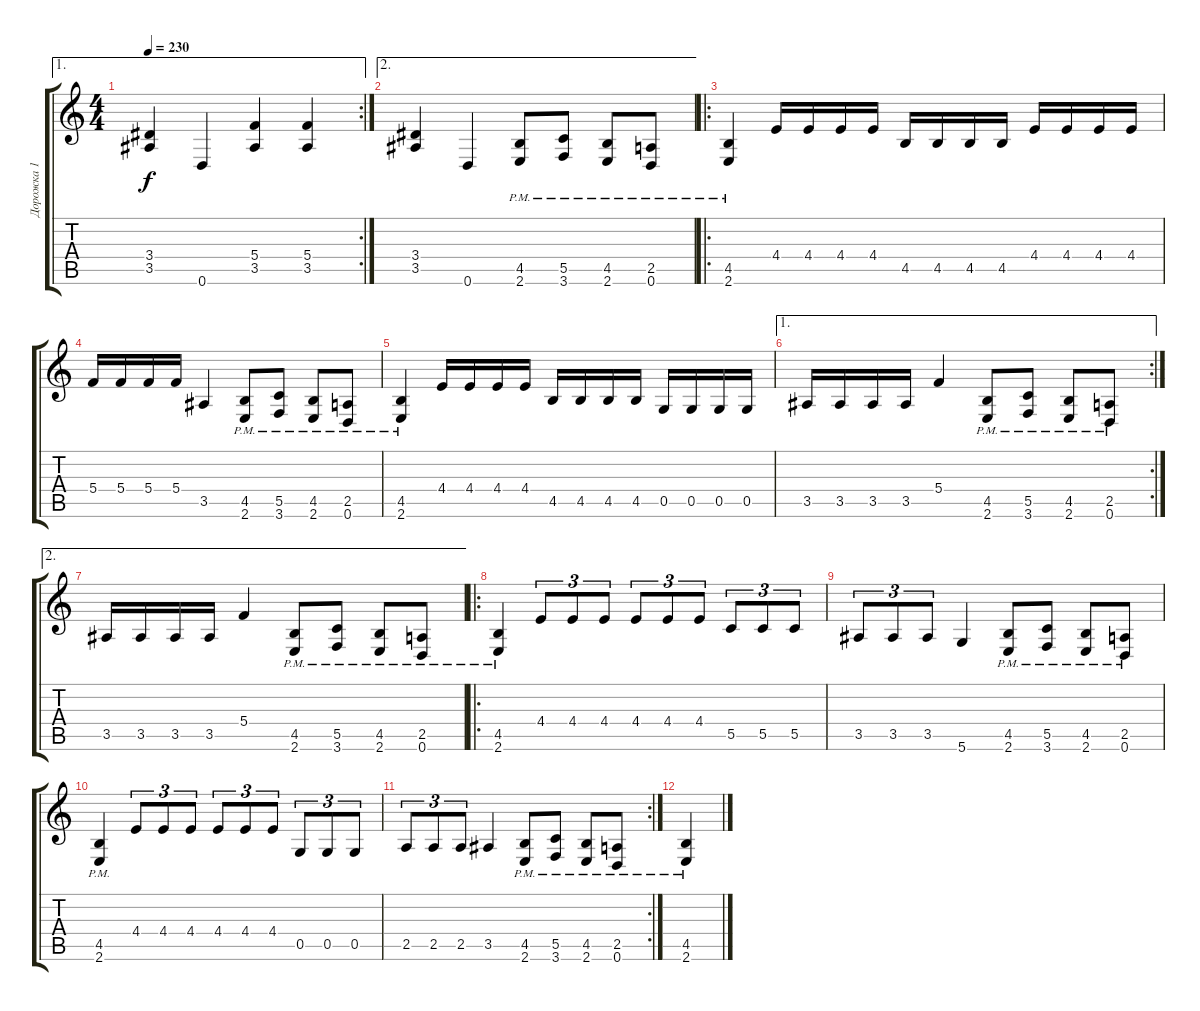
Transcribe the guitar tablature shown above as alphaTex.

\track ("Дорожка 1" "Дорожка 1") {instrument distortionguitar}
\staff {score tabs}
\tuning (D4 A3 F3 C3 G2 D2) {hide}
\ae 1
\rc 2
\ts (4 4)
\tempo 230
\clef g2
\ks c
(3.4 3.5).4{dy f} 0.6.4 (5.4 3.5).4 (5.4 3.5).4 |
\ae 2
(3.4 3.5).4 0.6.4 (4.5{pm} 2.6{pm}).8 (5.5{pm} 3.6{pm}).8 (4.5{pm} 2.6{pm}).8 (2.5{pm} 0.6{pm}).8 |
\ro
(4.5{pm} 2.6{pm}).4 4.4.16 4.4.16 4.4.16 4.4.16 4.5.16 4.5.16 4.5.16 4.5.16 4.4.16 4.4.16 4.4.16 4.4.16 |
5.4.16 5.4.16 5.4.16 5.4.16 3.5.4 (4.5{pm} 2.6{pm}).8 (5.5{pm} 3.6{pm}).8 (4.5{pm} 2.6{pm}).8 (2.5{pm} 0.6{pm}).8 |
(4.5{pm} 2.6{pm}).4 4.4.16 4.4.16 4.4.16 4.4.16 4.5.16 4.5.16 4.5.16 4.5.16 0.5.16 0.5.16 0.5.16 0.5.16 |
\ae 1
\rc 2
3.5.16 3.5.16 3.5.16 3.5.16 5.4.4 (4.5{pm} 2.6{pm}).8 (5.5{pm} 3.6{pm}).8 (4.5{pm} 2.6{pm}).8 (2.5{pm} 0.6{pm}).8 |
\ae 2
3.5.16 3.5.16 3.5.16 3.5.16 5.4.4 (4.5{pm} 2.6{pm}).8 (5.5{pm} 3.6{pm}).8 (4.5{pm} 2.6{pm}).8 (2.5{pm} 0.6{pm}).8 |
\ro
(4.5{pm} 2.6{pm}).4 4.4.8{tu (3 2)} 4.4.8{tu (3 2)} 4.4.8{tu (3 2)} 4.4.8{tu (3 2)} 4.4.8{tu (3 2)} 4.4.8{tu (3 2)} 5.5.8{tu (3 2)} 5.5.8{tu (3 2)} 5.5.8{tu (3 2)} |
3.5.8{tu (3 2)} 3.5.8{tu (3 2)} 3.5.8{tu (3 2)} 5.6.4 (4.5{pm} 2.6{pm}).8 (5.5{pm} 3.6{pm}).8 (4.5{pm} 2.6{pm}).8 (2.5{pm} 0.6{pm}).8 |
(4.5{pm} 2.6{pm}).4 4.4.8{tu (3 2)} 4.4.8{tu (3 2)} 4.4.8{tu (3 2)} 4.4.8{tu (3 2)} 4.4.8{tu (3 2)} 4.4.8{tu (3 2)} 0.5.8{tu (3 2)} 0.5.8{tu (3 2)} 0.5.8{tu (3 2)} |
\rc 2
2.5.8{tu (3 2)} 2.5.8{tu (3 2)} 2.5.8{tu (3 2)} 3.5.4 (4.5{pm} 2.6{pm}).8 (5.5{pm} 3.6{pm}).8 (4.5{pm} 2.6{pm}).8 (2.5{pm} 0.6{pm}).8 |
(4.5{pm} 2.6{pm}).4
